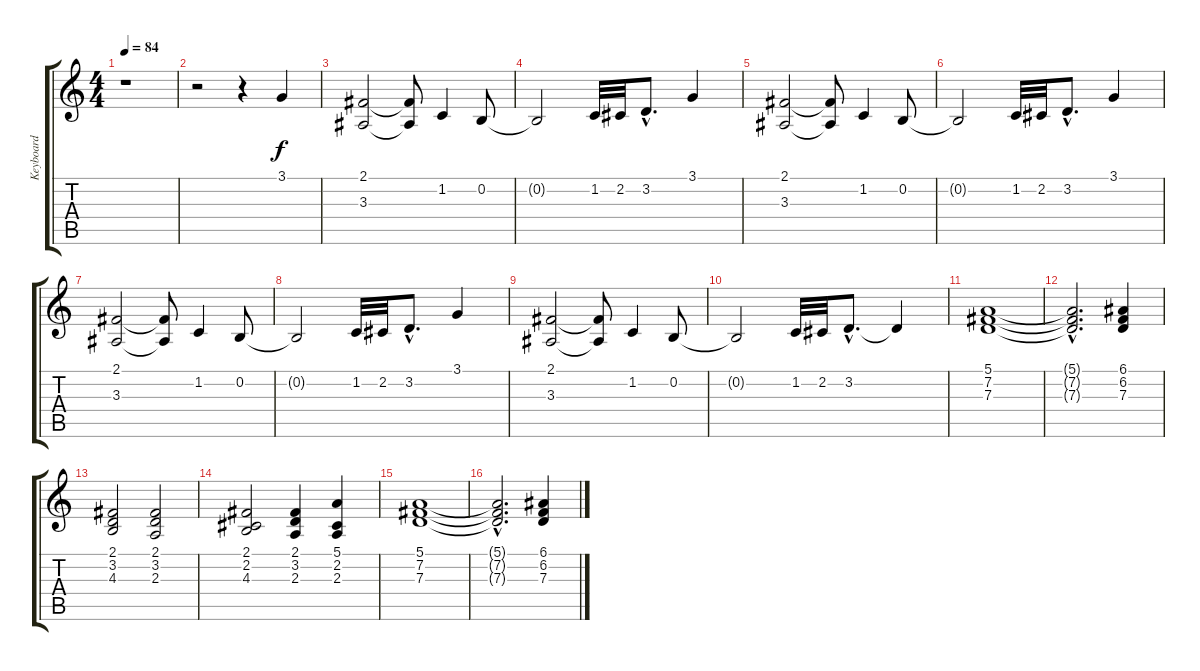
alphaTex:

\track ("Keyboard" "Keyboard") {instrument churchorgan}
\staff {score tabs}
\tuning (E4 B3 G3 D3 A2 E2) {hide}
\ts (4 4)
\tempo 84
\clef g2
\ks c
r.1{dy f} |
r.2 r.4 3.1.4 |
(2.1 3.3).2 (2.1{t} 3.3{t}).8 1.2.4 0.2.8 |
0.2{t}.2 1.2.32 2.2.32 3.2{hac}.8{d} 3.1.4 |
(2.1 3.3).2 (2.1{t} 3.3{t}).8 1.2.4 0.2.8 |
0.2{t}.2 1.2.32 2.2.32 3.2{hac}.8{d} 3.1.4 |
(2.1 3.3).2 (2.1{t} 3.3{t}).8 1.2.4 0.2.8 |
0.2{t}.2 1.2.32 2.2.32 3.2{hac}.8{d} 3.1.4 |
(2.1 3.3).2 (2.1{t} 3.3{t}).8 1.2.4 0.2.8 |
0.2{t}.2 1.2.32 2.2.32 3.2{hac}.8{d} 3.2{t}.4 |
(5.1 7.2 7.3).1 |
(5.1{hac t} 7.2{hac t} 7.3{hac t}).2{d} (6.1 6.2 7.3).4 |
(2.1 3.2 4.3).2 (2.1 3.2 2.3).2 |
(2.1 2.2 4.3).2 (2.1 3.2 2.3).4 (5.1 2.2 2.3).4 |
(5.1 7.2 7.3).1 |
(5.1{hac t} 7.2{hac t} 7.3{hac t}).2{d} (6.1 6.2 7.3).4
